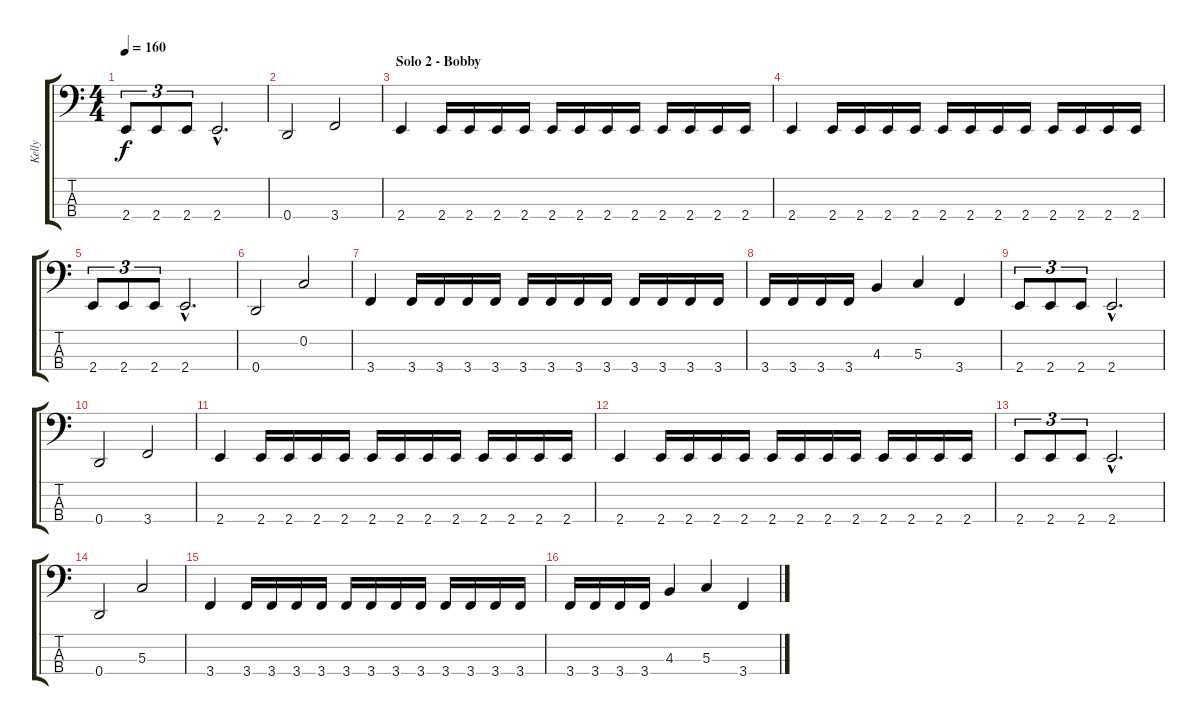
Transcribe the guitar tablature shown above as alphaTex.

\track ("Kelly" "Kelly") {instrument electricbasspick}
\staff {score tabs}
\tuning (F2 C2 G1 D1) {hide}
\ts (4 4)
\tempo 160
\clef f4
\ks c
2.4.8{tu (3 2) dy f} 2.4.8{tu (3 2)} 2.4.8{tu (3 2)} 2.4{hac}.2{d} |
0.4.2 3.4.2 |
\section ("" "Solo 2 - Bobby")
2.4.4 2.4.16 2.4.16 2.4.16 2.4.16 2.4.16 2.4.16 2.4.16 2.4.16 2.4.16 2.4.16 2.4.16 2.4.16 |
2.4.4 2.4.16 2.4.16 2.4.16 2.4.16 2.4.16 2.4.16 2.4.16 2.4.16 2.4.16 2.4.16 2.4.16 2.4.16 |
2.4.8{tu (3 2)} 2.4.8{tu (3 2)} 2.4.8{tu (3 2)} 2.4{hac}.2{d} |
0.4.2 0.2.2 |
3.4.4 3.4.16 3.4.16 3.4.16 3.4.16 3.4.16 3.4.16 3.4.16 3.4.16 3.4.16 3.4.16 3.4.16 3.4.16 |
3.4.16 3.4.16 3.4.16 3.4.16 4.3.4 5.3.4 3.4.4 |
2.4.8{tu (3 2)} 2.4.8{tu (3 2)} 2.4.8{tu (3 2)} 2.4{hac}.2{d} |
0.4.2 3.4.2 |
2.4.4 2.4.16 2.4.16 2.4.16 2.4.16 2.4.16 2.4.16 2.4.16 2.4.16 2.4.16 2.4.16 2.4.16 2.4.16 |
2.4.4 2.4.16 2.4.16 2.4.16 2.4.16 2.4.16 2.4.16 2.4.16 2.4.16 2.4.16 2.4.16 2.4.16 2.4.16 |
2.4.8{tu (3 2)} 2.4.8{tu (3 2)} 2.4.8{tu (3 2)} 2.4{hac}.2{d} |
0.4.2 5.3.2 |
3.4.4 3.4.16 3.4.16 3.4.16 3.4.16 3.4.16 3.4.16 3.4.16 3.4.16 3.4.16 3.4.16 3.4.16 3.4.16 |
3.4.16 3.4.16 3.4.16 3.4.16 4.3.4 5.3.4 3.4.4
